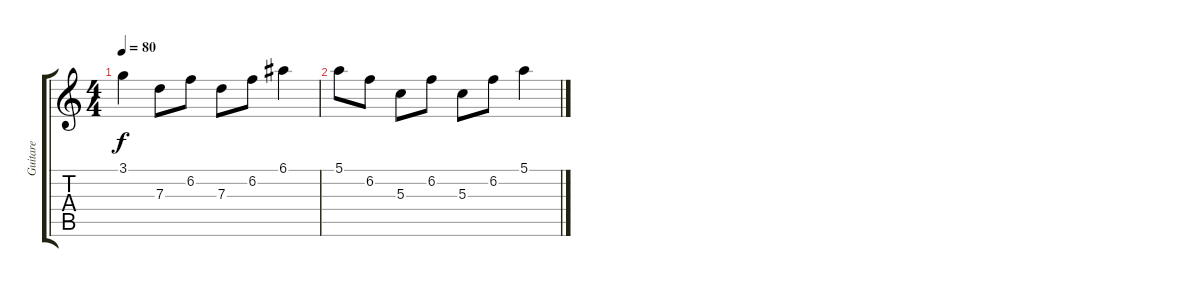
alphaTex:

\track ("Guitare" "Guitare") {instrument acousticguitarnylon}
\staff {score tabs}
\tuning (E4 B3 G3 D3 A2 E2) {hide}
\ts (4 4)
\tempo 80
\clef g2
\ks c
3.1.4{dy f} 7.3.8 6.2.8 7.3.8 6.2.8 6.1.4 |
5.1.8 6.2.8 5.3.8 6.2.8 5.3.8 6.2.8 5.1.4
